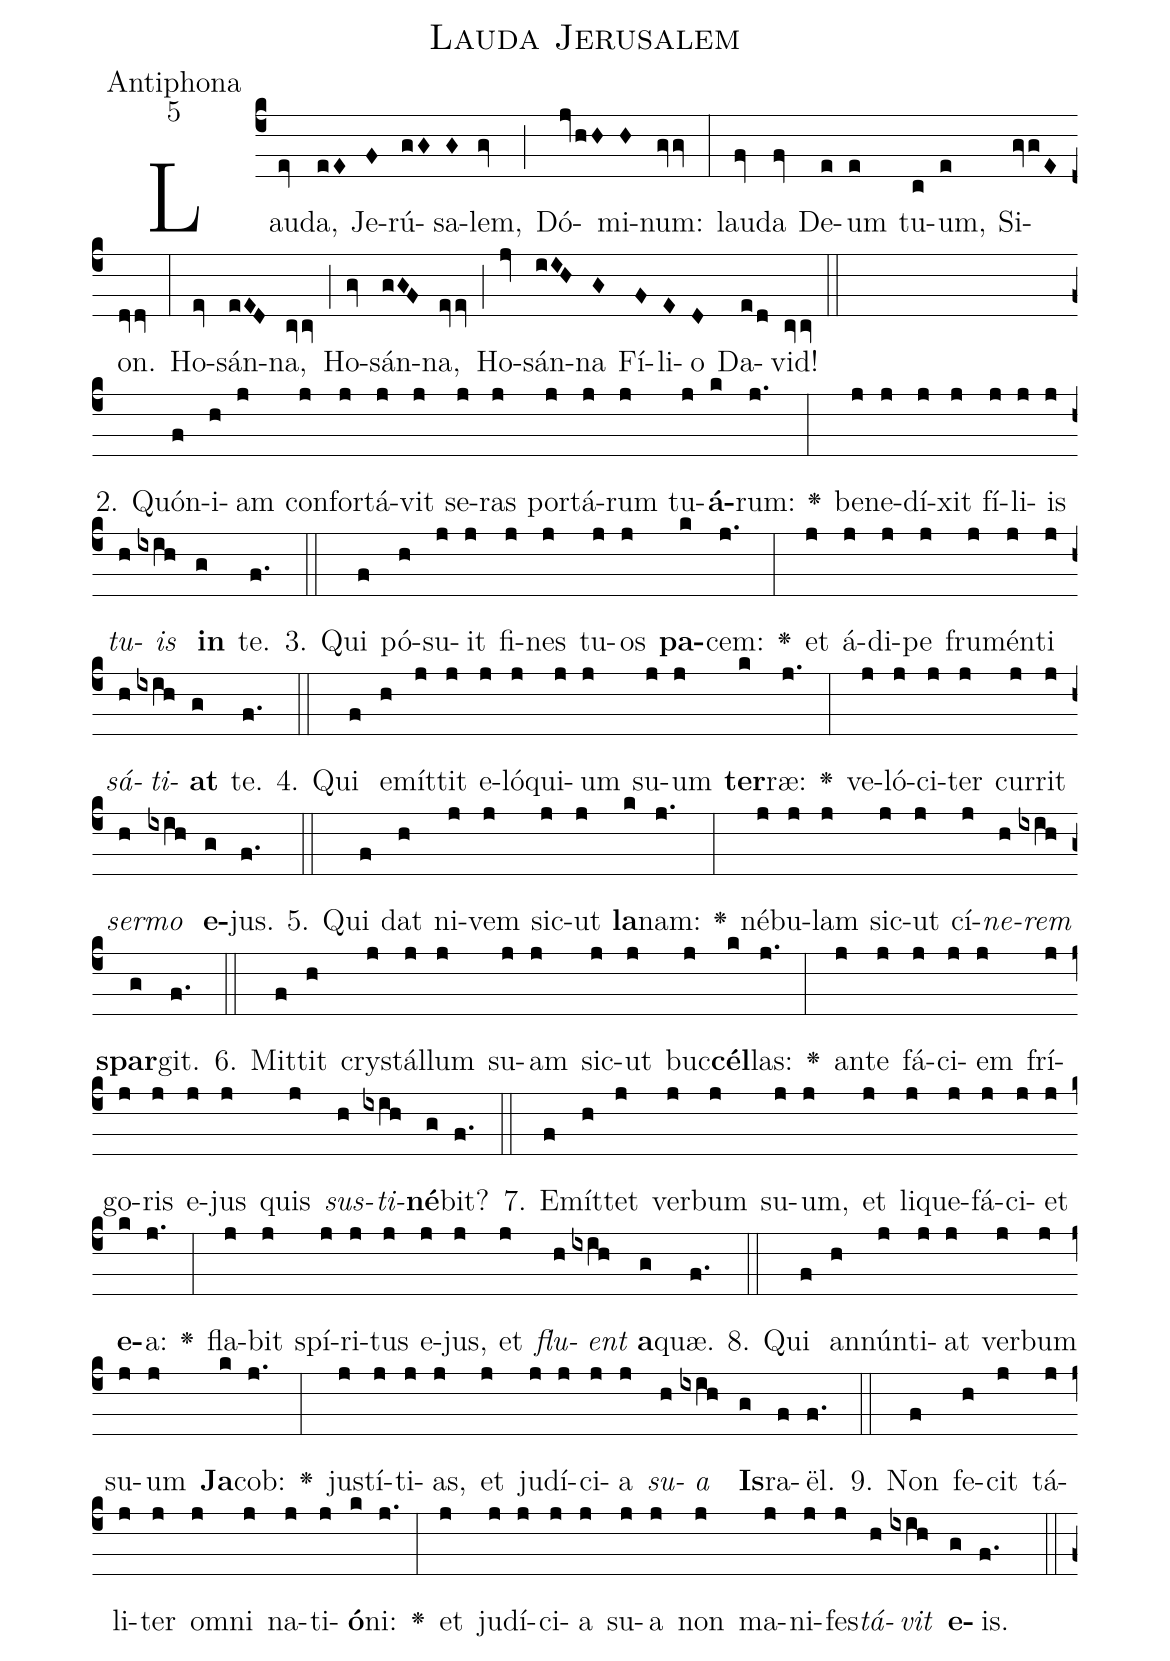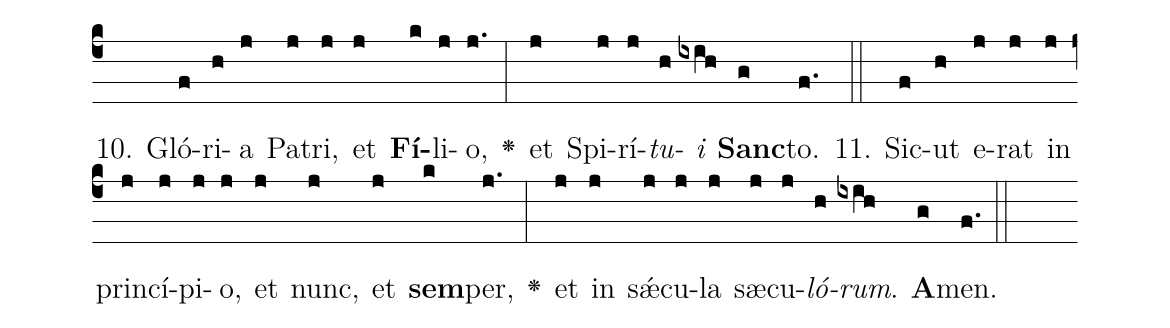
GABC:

name:Lauda Jerusalem;
office-part:Antiphona;
mode:5;
%%
(c4)Lau(ev)da,(eE) Je(F)rú(gG)sa(G)lem,(gv) (;) Dó(jvhH)mi(H)num:(gvgv) (:) lau(fv)da(fv) De(e)um(e) tu(c)um,(e) Si(gvgE)on.(dvdv) (:) Ho(ev)sán(eED)na,(cvcv) (;) Ho(gv)sán(gGF)na,(evev) (;) Ho(jv)sán(iIH)na(G) Fí(F)li(E)o(D) Da(e/d)vid!(cvcv) (::Z)
2. Quón(f)i(h)am(j) con(j)for(j)tá(j)vit(j) se(j)ras(j) por(j)tá(j)rum(j) tu(j)<b>á</b>(k)rum:(j.) <v>\greheightstar</v>(:) be(j)ne(j)dí(j)xit(j) fí(j)li(j)is(j) <i>tu</i>(h)<i>is</i>(ixih) <b>in</b>(g) te.(f.) (::)
3. Qui(f) pó(h)su(j)it(j) fi(j)nes(j) tu(j)os(j) <b>pa</b>(k)cem:(j.) <v>\greheightstar</v>(:) et(j) á(j)di(j)pe(j) fru(j)mén(j)ti(j) <i>sá</i>(h)<i>ti</i>(ixih)<b>at</b>(g) te.(f.) (::)
4. Qui(f) e(h)mít(j)tit(j) e(j)ló(j)qui(j)um(j) su(j)um(j) <b>ter</b>(k)ræ:(j.) <v>\greheightstar</v>(:) ve(j)ló(j)ci(j)ter(j) cur(j)rit(j) <i>ser</i>(h)<i>mo</i>(ixih) <b>e</b>(g)jus.(f.) (::)
5. Qui(f) dat(h) ni(j)vem(j) sic(j)ut(j) <b>la</b>(k)nam:(j.) <v>\greheightstar</v>(:) né(j)bu(j)lam(j) sic(j)ut(j) cí(j)<i>ne</i>(h)<i>rem</i>(ixih) <b>spar</b>(g)git.(f.) (::)
6. Mit(f)tit(h) crys(j)tál(j)lum(j) su(j)am(j) sic(j)ut(j) buc(j)<b>cél</b>(k)las:(j.) <v>\greheightstar</v>(:) an(j)te(j) fá(j)ci(j)em(j) frí(j)go(j)ris(j) e(j)jus(j) quis(j) <i>sus</i>(h)<i>ti</i>(ixih)<b>né</b>(g)bit?(f.) (::)
7. E(f)mít(h)tet(j) ver(j)bum(j) su(j)um,(j) et(j) li(j)que(j)fá(j)ci(j)et(j) <b>e</b>(k)a:(j.) <v>\greheightstar</v>(:) fla(j)bit(j) spí(j)ri(j)tus(j) e(j)jus,(j) et(j) <i>flu</i>(h)<i>ent</i>(ixih) <b>a</b>(g)quæ.(f.) (::)
8. Qui(f) an(h)nún(j)ti(j)at(j) ver(j)bum(j) su(j)um(j) <b>Ja</b>(k)cob:(j.) <v>\greheightstar</v>(:) jus(j)tí(j)ti(j)as,(j) et(j) ju(j)dí(j)ci(j)a(j) <i>su</i>(h)<i>a</i>(ixih) <b>Is</b>(g)ra(f)ël.(f.) (::)
9. Non(f) fe(h)cit(j) tá(j)li(j)ter(j) om(j)ni(j) na(j)ti(j)<b>ó</b>(k)ni:(j.) <v>\greheightstar</v>(:) et(j) ju(j)dí(j)ci(j)a(j) su(j)a(j) non(j) ma(j)ni(j)fes(j)<i>tá</i>(h)<i>vit</i>(ixih) <b>e</b>(g)is.(f.) (::)
10. Gló(f)ri(h)a(j) Pa(j)tri,(j) et(j) <b>Fí</b>(k)li(j)o,(j.) <v>\greheightstar</v>(:) et(j) Spi(j)rí(j)<i>tu</i>(h)<i>i</i>(ixih) <b>Sanc</b>(g)to.(f.) (::)
11. Sic(f)ut(h) e(j)rat(j) in(j) prin(j)cí(j)pi(j)o,(j) et(j) nunc,(j) et(j) <b>sem</b>(k)per,(j.) <v>\greheightstar</v>(:) et(j) in(j) sǽ(j)cu(j)la(j) sæ(j)cu(j)<i>ló</i>(h)<i>rum</i>.(ixih) <b>A</b>(g)men.(f.) (::)
